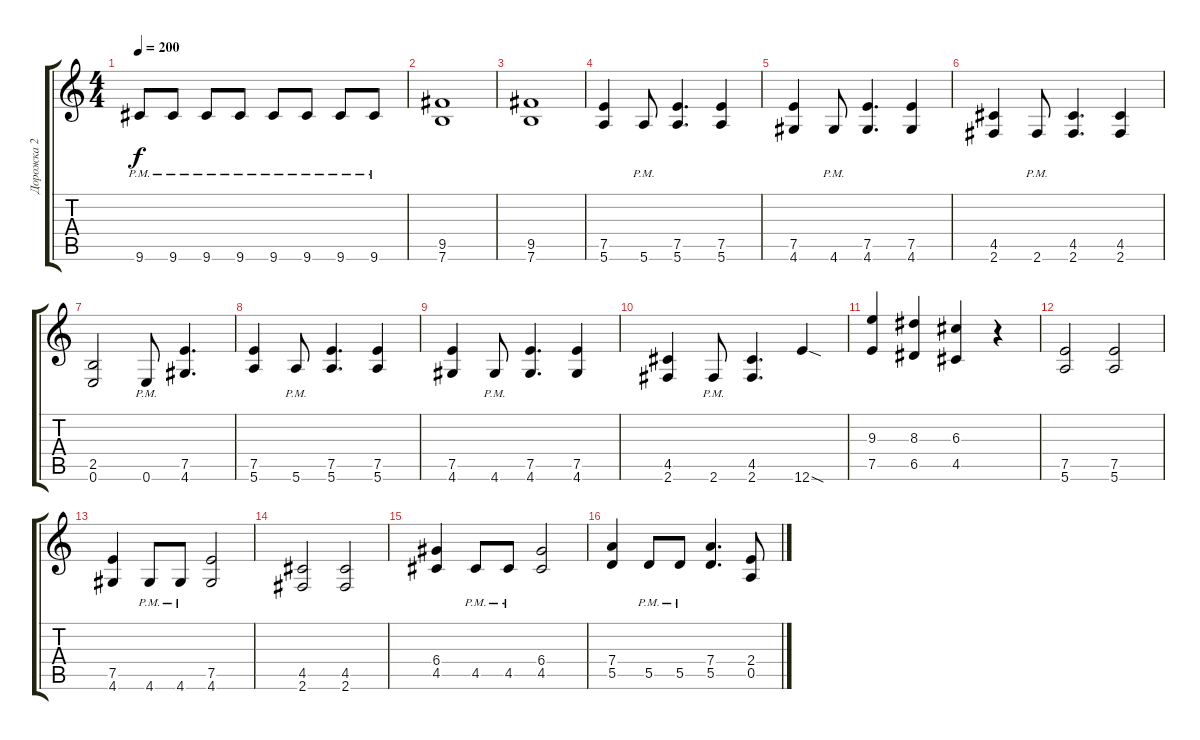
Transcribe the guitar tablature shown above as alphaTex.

\track ("Дорожка 2" "Дорожка 2") {instrument distortionguitar}
\staff {score tabs}
\tuning (E4 B3 G3 D3 A2 E2) {hide}
\ts (4 4)
\tempo 200
\clef g2
\ks c
9.6{pm}.8{dy f} 9.6{pm}.8 9.6{pm}.8 9.6{pm}.8 9.6{pm}.8 9.6{pm}.8 9.6{pm}.8 9.6{pm}.8 |
(9.5 7.6).1 |
(9.5 7.6).1 |
(7.5 5.6).4 5.6{pm}.8 (7.5 5.6).4{d} (7.5 5.6).4 |
(7.5 4.6).4 4.6{pm}.8 (7.5 4.6).4{d} (7.5 4.6).4 |
(4.5 2.6).4 2.6{pm}.8 (4.5 2.6).4{d} (4.5 2.6).4 |
(2.5 0.6).2 0.6{pm}.8 (7.5 4.6).4{d} |
(7.5 5.6).4 5.6{pm}.8 (7.5 5.6).4{d} (7.5 5.6).4 |
(7.5 4.6).4 4.6{pm}.8 (7.5 4.6).4{d} (7.5 4.6).4 |
(4.5 2.6).4 2.6{pm}.8 (4.5 2.6).4{d} 12.6{sod}.4 |
(9.3 7.5).4 (8.3 6.5).4 (6.3 4.5).4 r.4 |
(7.5 5.6).2 (7.5 5.6).2 |
(7.5 4.6).4 4.6{pm}.8 4.6{pm}.8 (7.5 4.6).2 |
(4.5 2.6).2 (4.5 2.6).2 |
(6.4 4.5).4 4.5{pm}.8 4.5{pm}.8 (6.4 4.5).2 |
(7.4 5.5).4 5.5{pm}.8 5.5{pm}.8 (7.4 5.5).4{d} (2.4 0.5).8
